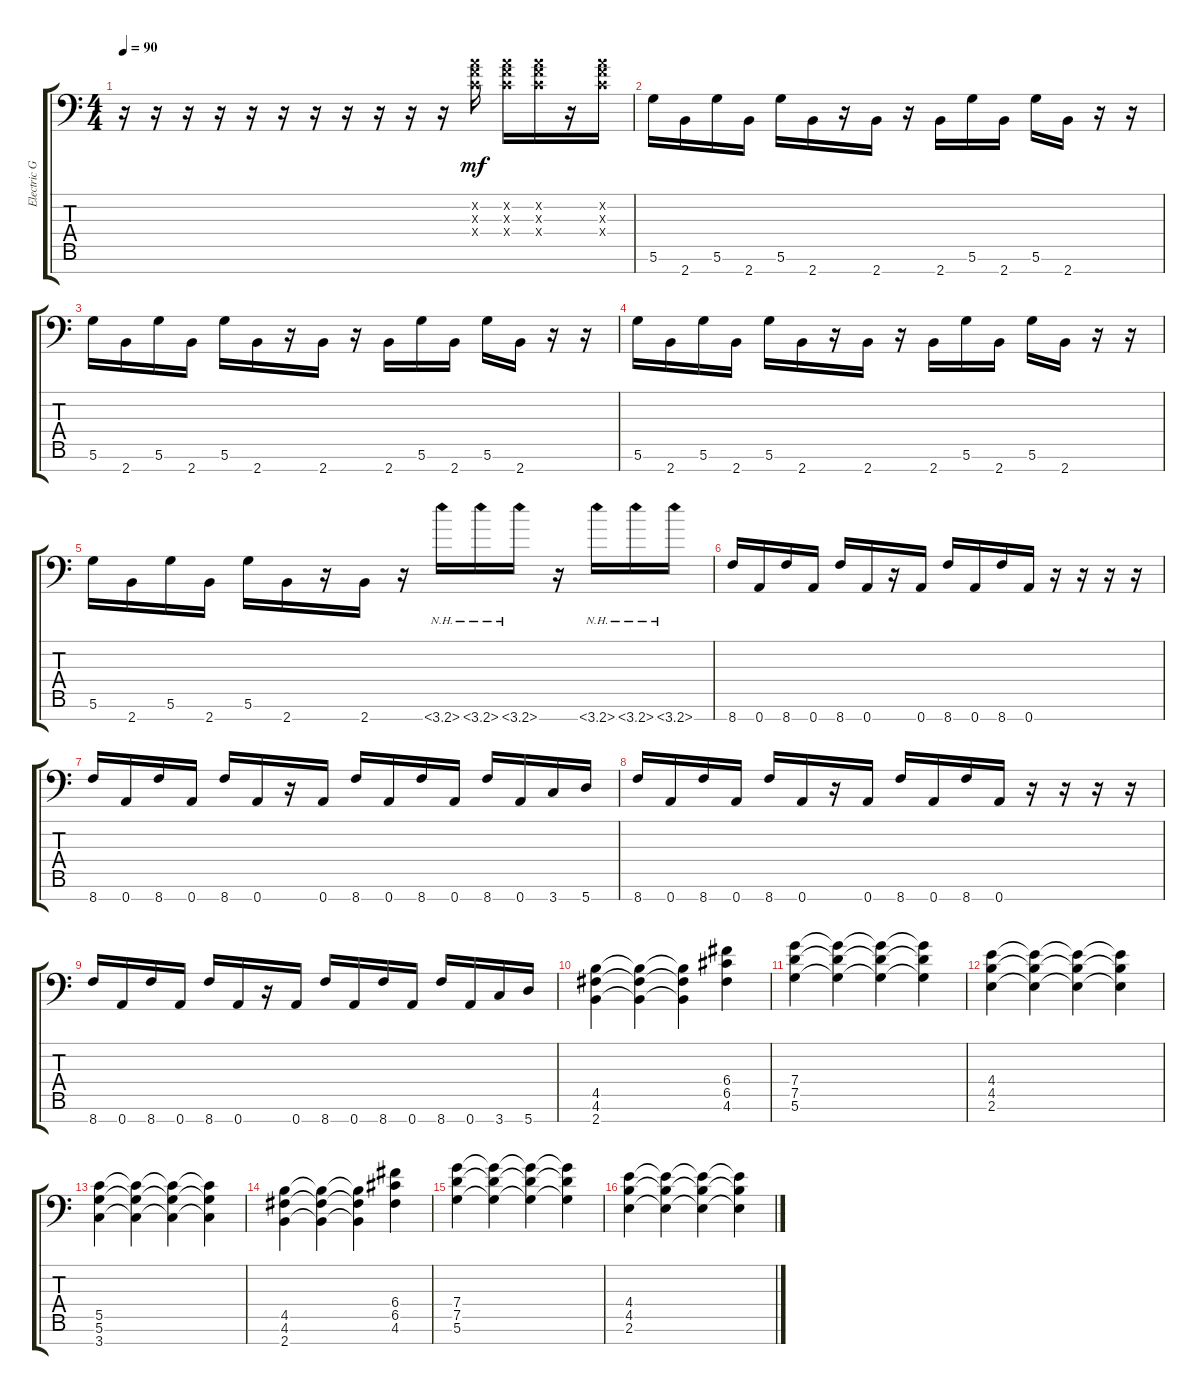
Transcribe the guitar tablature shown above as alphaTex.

\track ("Electric Guitar" "Electric G") {instrument distortionguitar}
\staff {score tabs}
\tuning (D4 A3 F3 C3 G2 D2 A1) {hide}
\ts (4 4)
\tempo 90
\clef f4
\ks c
r.16{dy mf} r.16 r.16 r.16 r.16 r.16 r.16 r.16 r.16 r.16 r.16 (0.2{x} 0.3{x} 0.4{x}).16 (0.2{x} 0.3{x} 0.4{x}).16 (0.2{x} 0.3{x} 0.4{x}).16 r.16 (0.2{x} 0.3{x} 0.4{x}).16 |
5.6.16 2.7.16 5.6.16 2.7.16 5.6.16 2.7.16 r.16 2.7.16 r.16 2.7.16 5.6.16 2.7.16 5.6.16 2.7.16 r.16 r.16 |
5.6.16 2.7.16 5.6.16 2.7.16 5.6.16 2.7.16 r.16 2.7.16 r.16 2.7.16 5.6.16 2.7.16 5.6.16 2.7.16 r.16 r.16 |
5.6.16 2.7.16 5.6.16 2.7.16 5.6.16 2.7.16 r.16 2.7.16 r.16 2.7.16 5.6.16 2.7.16 5.6.16 2.7.16 r.16 r.16 |
5.6.16 2.7.16 5.6.16 2.7.16 5.6.16 2.7.16 r.16 2.7.16 r.16 3.7{nh}.16 3.7{nh}.16 3.7{nh}.16 r.16 3.7{nh}.16 3.7{nh}.16 3.7{nh}.16 |
8.7.16 0.7.16 8.7.16 0.7.16 8.7.16 0.7.16 r.16 0.7.16 8.7.16 0.7.16 8.7.16 0.7.16 r.16 r.16 r.16 r.16 |
8.7.16 0.7.16 8.7.16 0.7.16 8.7.16 0.7.16 r.16 0.7.16 8.7.16 0.7.16 8.7.16 0.7.16 8.7.16 0.7.16 3.7.16 5.7.16 |
8.7.16 0.7.16 8.7.16 0.7.16 8.7.16 0.7.16 r.16 0.7.16 8.7.16 0.7.16 8.7.16 0.7.16 r.16 r.16 r.16 r.16 |
8.7.16 0.7.16 8.7.16 0.7.16 8.7.16 0.7.16 r.16 0.7.16 8.7.16 0.7.16 8.7.16 0.7.16 8.7.16 0.7.16 3.7.16 5.7.16 |
(4.5 4.6 2.7).4 (4.5{t} 4.6{t} 2.7{t}).4 (4.5{t} 4.6{t} 2.7{t}).4 (6.4 6.5 4.6).4 |
(7.4 7.5 5.6).4 (7.4{t} 7.5{t} 5.6{t}).4 (7.4{t} 7.5{t} 5.6{t}).4 (7.4{t} 7.5{t} 5.6{t}).4 |
(4.4 4.5 2.6).4 (4.4{t} 4.5{t} 2.6{t}).4 (4.4{t} 4.5{t} 2.6{t}).4 (4.4{t} 4.5{t} 2.6{t}).4 |
(5.5 5.6 3.7).4 (5.5{t} 5.6{t} 3.7{t}).4 (5.5{t} 5.6{t} 3.7{t}).4 (5.5{t} 5.6{t} 3.7{t}).4 |
(4.5 4.6 2.7).4 (4.5{t} 4.6{t} 2.7{t}).4 (4.5{t} 4.6{t} 2.7{t}).4 (6.4 6.5 4.6).4 |
(7.4 7.5 5.6).4 (7.4{t} 7.5{t} 5.6{t}).4 (7.4{t} 7.5{t} 5.6{t}).4 (7.4{t} 7.5{t} 5.6{t}).4 |
(4.4 4.5 2.6).4 (4.4{t} 4.5{t} 2.6{t}).4 (4.4{t} 4.5{t} 2.6{t}).4 (4.4{t} 4.5{t} 2.6{t}).4
